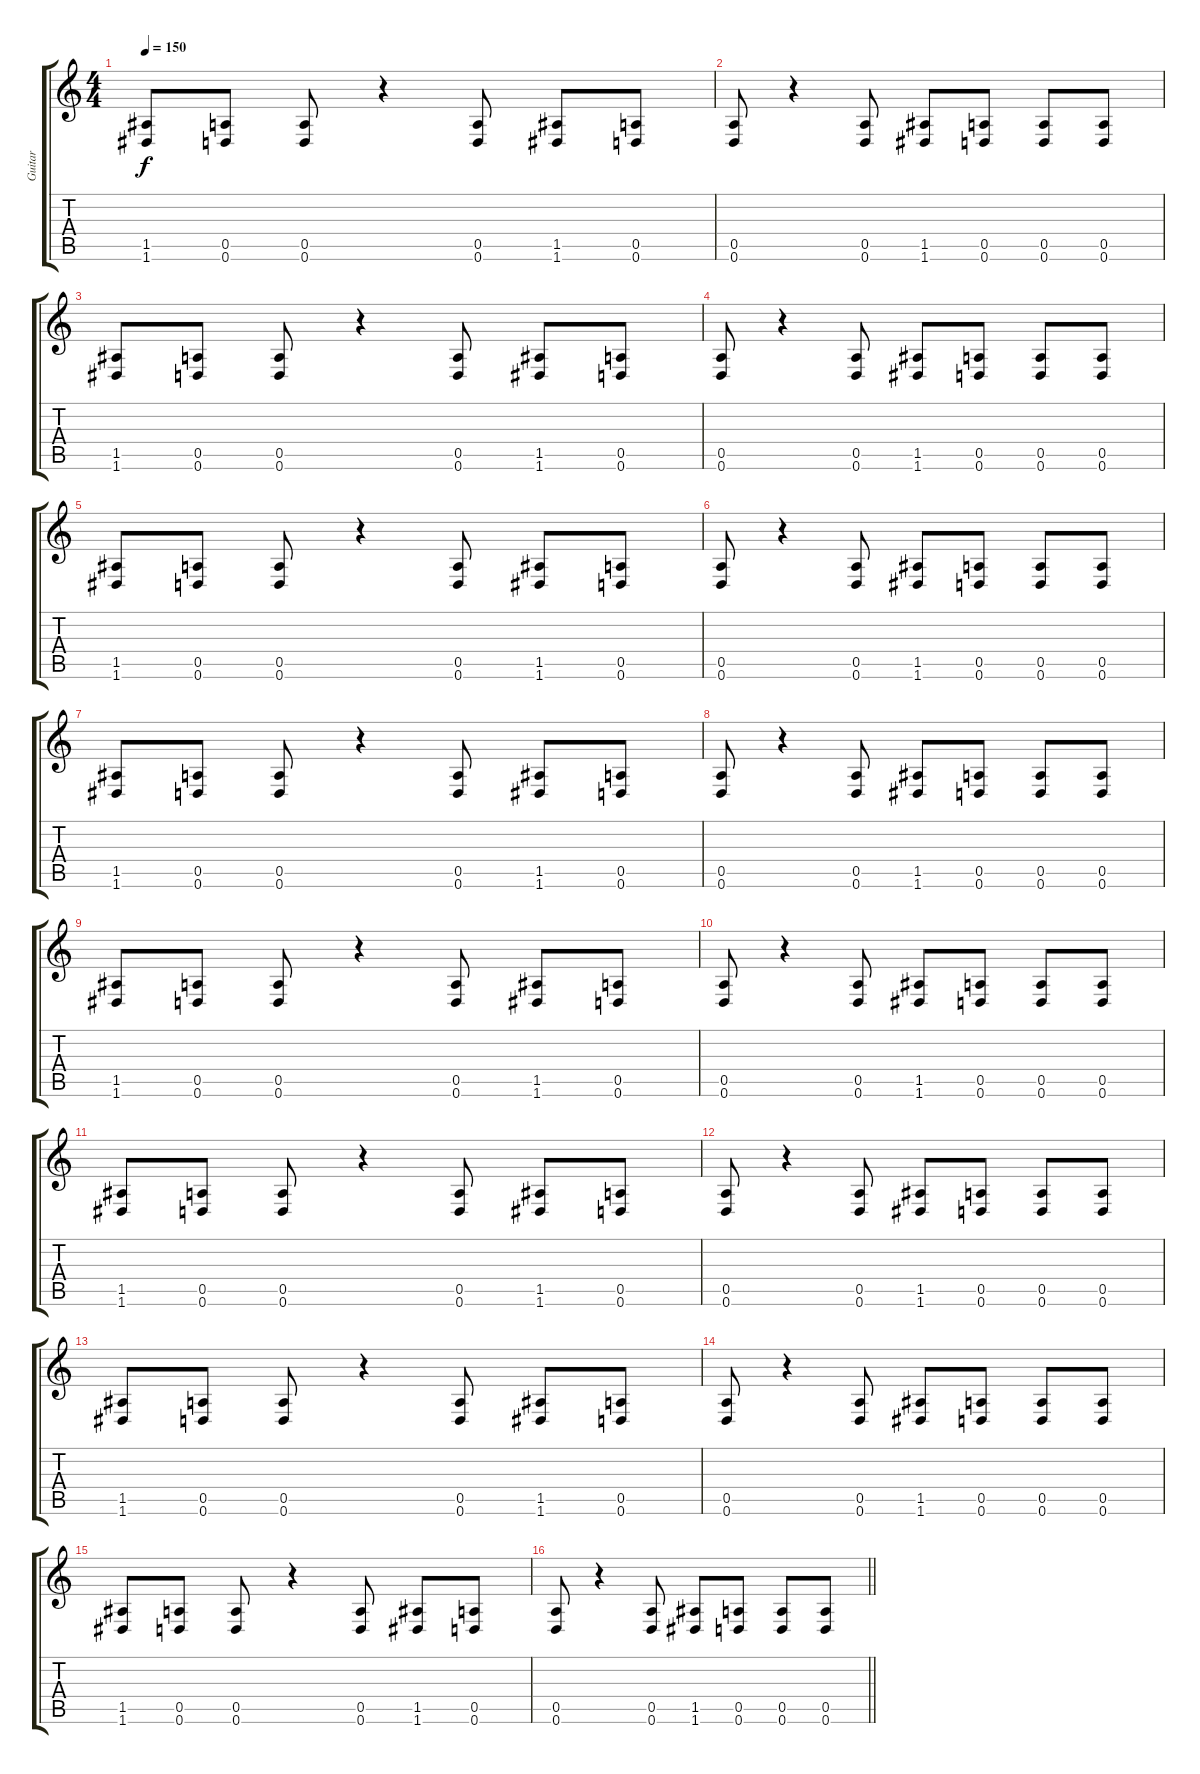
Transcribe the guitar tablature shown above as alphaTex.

\track ("Guitar" "Guitar") {instrument overdrivenguitar}
\staff {score tabs}
\tuning (E4 B3 G3 D3 A2 D2) {hide}
\ts (4 4)
\tempo 150
\clef g2
\ks c
(1.5 1.6).8{dy f} (0.5 0.6).8 (0.5 0.6).8 r.4 (0.5 0.6).8 (1.5 1.6).8 (0.5 0.6).8 |
(0.5 0.6).8 r.4 (0.5 0.6).8 (1.5 1.6).8 (0.5 0.6).8 (0.5 0.6).8 (0.5 0.6).8 |
(1.5 1.6).8 (0.5 0.6).8 (0.5 0.6).8 r.4 (0.5 0.6).8 (1.5 1.6).8 (0.5 0.6).8 |
(0.5 0.6).8 r.4 (0.5 0.6).8 (1.5 1.6).8 (0.5 0.6).8 (0.5 0.6).8 (0.5 0.6).8 |
(1.5 1.6).8 (0.5 0.6).8 (0.5 0.6).8 r.4 (0.5 0.6).8 (1.5 1.6).8 (0.5 0.6).8 |
(0.5 0.6).8 r.4 (0.5 0.6).8 (1.5 1.6).8 (0.5 0.6).8 (0.5 0.6).8 (0.5 0.6).8 |
(1.5 1.6).8 (0.5 0.6).8 (0.5 0.6).8 r.4 (0.5 0.6).8 (1.5 1.6).8 (0.5 0.6).8 |
(0.5 0.6).8 r.4 (0.5 0.6).8 (1.5 1.6).8 (0.5 0.6).8 (0.5 0.6).8 (0.5 0.6).8 |
(1.5 1.6).8 (0.5 0.6).8 (0.5 0.6).8 r.4 (0.5 0.6).8 (1.5 1.6).8 (0.5 0.6).8 |
(0.5 0.6).8 r.4 (0.5 0.6).8 (1.5 1.6).8 (0.5 0.6).8 (0.5 0.6).8 (0.5 0.6).8 |
(1.5 1.6).8 (0.5 0.6).8 (0.5 0.6).8 r.4 (0.5 0.6).8 (1.5 1.6).8 (0.5 0.6).8 |
(0.5 0.6).8 r.4 (0.5 0.6).8 (1.5 1.6).8 (0.5 0.6).8 (0.5 0.6).8 (0.5 0.6).8 |
(1.5 1.6).8 (0.5 0.6).8 (0.5 0.6).8 r.4 (0.5 0.6).8 (1.5 1.6).8 (0.5 0.6).8 |
(0.5 0.6).8 r.4 (0.5 0.6).8 (1.5 1.6).8 (0.5 0.6).8 (0.5 0.6).8 (0.5 0.6).8 |
(1.5 1.6).8 (0.5 0.6).8 (0.5 0.6).8 r.4 (0.5 0.6).8 (1.5 1.6).8 (0.5 0.6).8 |
\barLineRight lightlight
(0.5 0.6).8 r.4 (0.5 0.6).8 (1.5 1.6).8 (0.5 0.6).8 (0.5 0.6).8 (0.5 0.6).8
